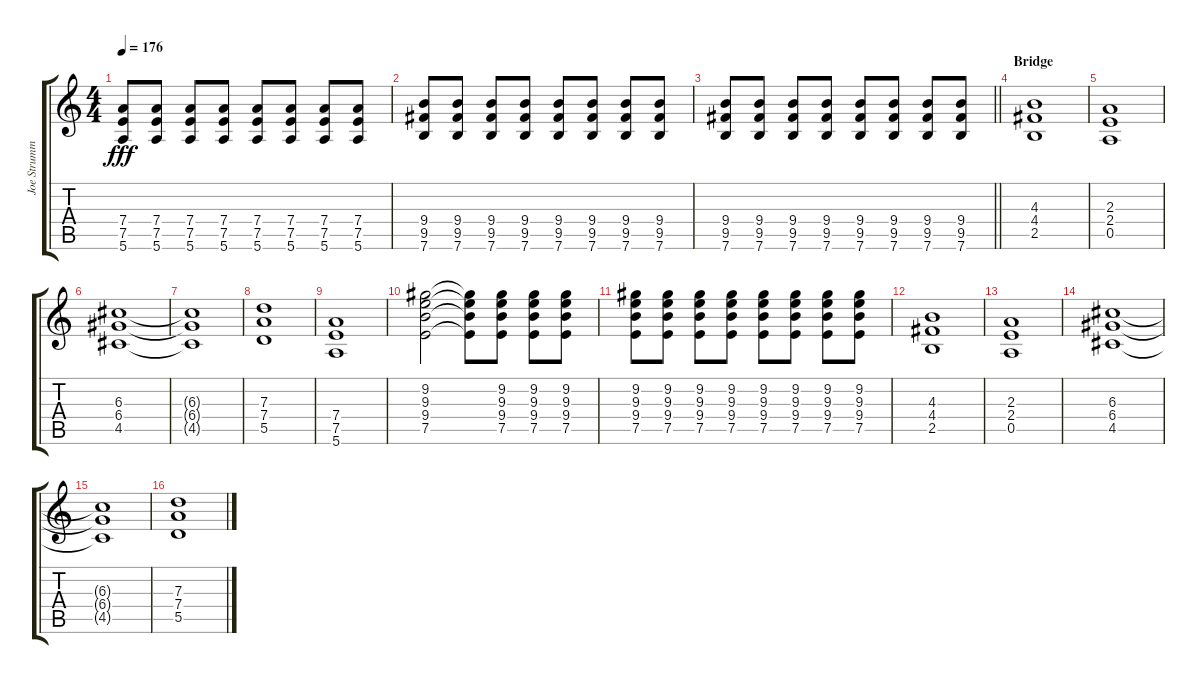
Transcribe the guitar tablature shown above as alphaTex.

\track ("Joe Strummer - Rhythm Guitar" "Joe Strumm") {instrument distortionguitar}
\staff {score tabs}
\tuning (E4 B3 G3 D3 A2 E2) {hide}
\ts (4 4)
\tempo 176
\clef g2
\ks c
(7.4 7.5 5.6).8{dy fff} (7.4 7.5 5.6).8 (7.4 7.5 5.6).8 (7.4 7.5 5.6).8 (7.4 7.5 5.6).8 (7.4 7.5 5.6).8 (7.4 7.5 5.6).8 (7.4 7.5 5.6).8 |
(9.4 9.5 7.6).8 (9.4 9.5 7.6).8 (9.4 9.5 7.6).8 (9.4 9.5 7.6).8 (9.4 9.5 7.6).8 (9.4 9.5 7.6).8 (9.4 9.5 7.6).8 (9.4 9.5 7.6).8 |
\barLineRight lightlight
(9.4 9.5 7.6).8 (9.4 9.5 7.6).8 (9.4 9.5 7.6).8 (9.4 9.5 7.6).8 (9.4 9.5 7.6).8 (9.4 9.5 7.6).8 (9.4 9.5 7.6).8 (9.4 9.5 7.6).8 |
\section ("" "Bridge")
(4.3 4.4 2.5).1 |
(2.3 2.4 0.5).1 |
(6.3 6.4 4.5).1 |
(6.3{t} 6.4{t} 4.5{t}).1 |
(7.3 7.4 5.5).1 |
(7.4 7.5 5.6).1 |
(9.2 9.3 9.4 7.5).2 (9.2{t} 9.3{t} 9.4{t} 7.5{t}).8 (9.2 9.3 9.4 7.5).8 (9.2 9.3 9.4 7.5).8 (9.2 9.3 9.4 7.5).8 |
(9.2 9.3 9.4 7.5).8 (9.2 9.3 9.4 7.5).8 (9.2 9.3 9.4 7.5).8 (9.2 9.3 9.4 7.5).8 (9.2 9.3 9.4 7.5).8 (9.2 9.3 9.4 7.5).8 (9.2 9.3 9.4 7.5).8 (9.2 9.3 9.4 7.5).8 |
(4.3 4.4 2.5).1 |
(2.3 2.4 0.5).1 |
(6.3 6.4 4.5).1 |
(6.3{t} 6.4{t} 4.5{t}).1 |
(7.3 7.4 5.5).1
